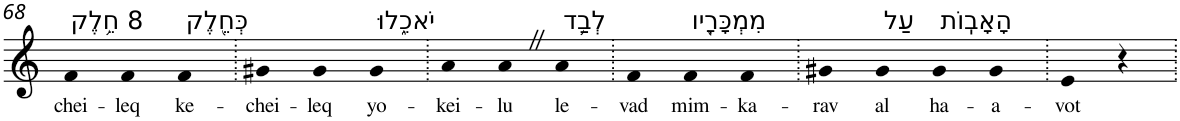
**kern	**text
*part1	*part1
*staff1	*staff1
*I"Piano	*
*I'Pno	*
!!LO:PB:g=z
*clefG2	*
*k[]	*
=68	=68
!LO:TX:a:t=8 חֵ֥לֶק	!
!	!LO:LY:b
4f	chei-
!	!LO:LY:b
4f	-leq
!LO:TX:a:t=כְּחֵ֖לֶק	!
!	!LO:LY:b
4f	ke-
=69.	=69.
!	!LO:LY:b
4g#X	-chei-
!	!LO:LY:b
4g#	-leq
!LO:TX:a:t=יֹאכֵ֑לוּ	!
!	!LO:LY:b
4g#	yo-
=70.	=70.
!	!LO:LY:b
4a	-kei-
!	!LO:LY:b
4aZ	-lu
!LO:TX:a:t=לְבַ֥ד	!
!	!LO:LY:b
4a	le-
=71.	=71.
!	!LO:LY:b
4f	-vad
!LO:TX:a:t=מִמְכָּרָ֖יו	!
!	!LO:LY:b
4f	mim-
!	!LO:LY:b
4f	-ka-
=72.	=72.
!	!LO:LY:b
4g#X	-rav
!LO:TX:a:t=עַל	!
!	!LO:LY:b
4g#	al
!LO:TX:a:t=הָאָבֽוֹת	!
!	!LO:LY:b
4g#	ha-
!	!LO:LY:b
4g#	-a-
=73.	=73.
!	!LO:LY:b
4e	-vot
4r	.
=.	=.
*-	*-
